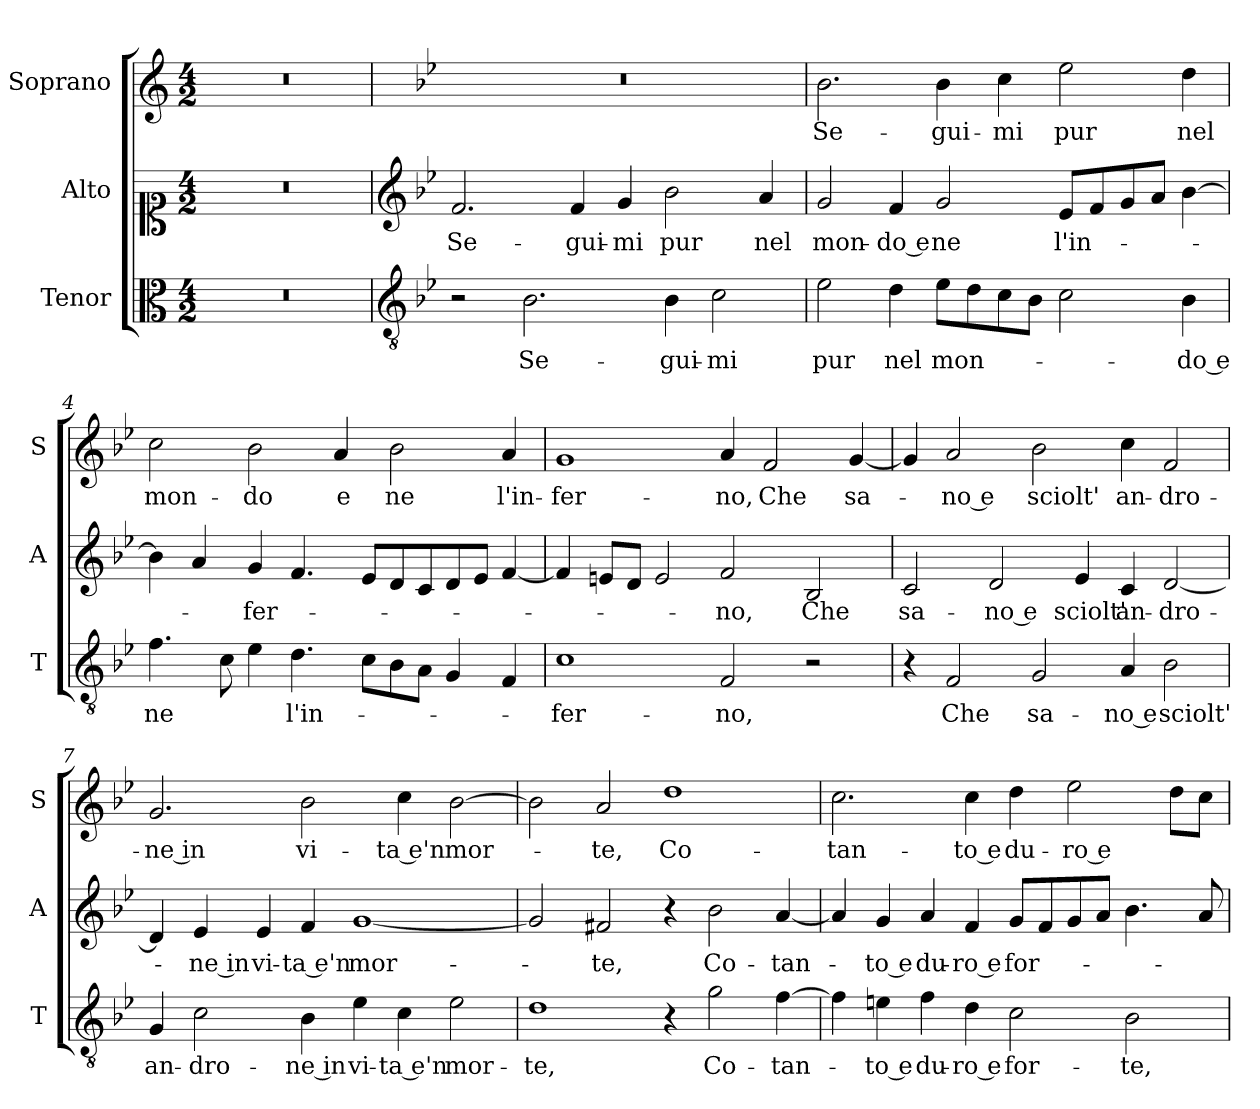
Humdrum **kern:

**kern	**text	**kern	**text	**kern	**text
*part3	*part3	*part2	*part2	*part1	*part1
*staff3	*staff3	*staff2	*staff2	*staff1	*staff1
*I"Tenor	*	*I"Alto	*	*I"Soprano	*
*I'T	*	*I'A	*	*I'S	*
*clefC3	*	*clefC1	*	*clefG2	*
*k[]	*	*k[]	*	*k[]	*
*C:	*	*C:	*	*C:	*
*M4/2	*	*M4/2	*	*M4/2	*
=1	=1	=1	=1	=1	=1
0r	.	0r	.	0r	.
=2	=2	=2	=2	=2	=2
*clefGv2	*	*clefG2	*	*	*
*k[b-e-]	*	*k[b-e-]	*	*k[b-e-]	*
*B-:	*	*B-:	*	*B-:	*
!	!	!	!LO:LY:b	!	!
2r	.	2.f/	Se-	0r	.
!	!LO:LY:b	!	!	!	!
2.B-\	Se-	.	.	.	.
!	!	!	!LO:LY:b	!	!
.	.	4f/	-gui-	.	.
!	!	!	!LO:LY:b	!	!
.	.	4g/	-mi	.	.
!	!LO:LY:b	!	!LO:LY:b	!	!
4B-\	-gui-	2b-\	pur	.	.
!	!LO:LY:b	!	!	!	!
2c\	-mi	.	.	.	.
!	!	!	!LO:LY:b	!	!
.	.	4a/	nel	.	.
=3	=3	=3	=3	=3	=3
!	!LO:LY:b	!	!LO:LY:b	!	!LO:LY:b
2e-\	pur	2g/	mon-	2.b-\	Se-
!	!LO:LY:b	!	!LO:LY:b	!	!
4d\	nel	4f/	-do e	.	.
!	!LO:LY:b	!	!LO:LY:b	!	!LO:LY:b
8e-\L	mon-	2g/	ne	4b-\	-gui-
8d\	.	.	.	.	.
!	!	!	!	!	!LO:LY:b
8c\	.	.	.	4cc\	-mi
8B-\J	.	.	.	.	.
!	!	!	!LO:LY:b	!	!LO:LY:b
2c\	.	8e-/L	l'in-	2ee-\	pur
.	.	8f/	.	.	.
.	.	8g/	.	.	.
.	.	8a/J	.	.	.
!	!LO:LY:b	!	!	!	!LO:LY:b
4B-\	-do e	[4b-\	.	4dd\	nel
!!LO:LB:g=z
=4	=4	=4	=4	=4	=4
!	!LO:LY:b	!	!	!	!LO:LY:b
4.f\	ne	4b-\]	.	2cc\	mon-
.	.	4a/	.	.	.
8c\	.	.	.	.	.
!	!	!	!LO:LY:b	!	!LO:LY:b
4e-\	.	4g/	-fer-	2b-\	-do
!	!LO:LY:b	!	!	!	!
4.d\	l'in-	4.f/	.	.	.
!	!	!	!	!	!LO:LY:b
.	.	.	.	4a/	e
8c\L	.	8e-/L	.	.	.
!	!	!	!	!	!LO:LY:b
8B-\	.	8d/	.	2b-\	ne
8A\J	.	8c/	.	.	.
4G/	.	8d/	.	.	.
.	.	8e-/J	.	.	.
!	!	!	!	!	!LO:LY:b
4F/	.	[4f/	.	4a/	l'in-
=5	=5	=5	=5	=5	=5
!	!LO:LY:b	!	!	!	!LO:LY:b
1c	-fer-	4f/]	.	1g	-fer-
.	.	8en/L	.	.	.
.	.	8d/J	.	.	.
.	.	2e/	.	.	.
!	!LO:LY:b	!	!LO:LY:b	!	!LO:LY:b
2F/	-no,	2f/	-no,	4a/	-no,
!	!	!	!	!	!LO:LY:b
.	.	.	.	2f/	Che
!	!	!	!LO:LY:b	!	!
2r	.	2B-/	Che	.	.
!	!	!	!	!	!LO:LY:b
.	.	.	.	[4g/	sa-
=6	=6	=6	=6	=6	=6
!	!	!	!LO:LY:b	!	!
4r	.	2c/	sa-	4g/]	.
!	!LO:LY:b	!	!	!	!LO:LY:b
2F/	Che	.	.	2a/	-no e
!	!	!	!LO:LY:b	!	!
.	.	2d/	-no e	.	.
!	!LO:LY:b	!	!	!	!LO:LY:b
2G/	sa-	.	.	2b-\	sciolt'
!	!	!	!LO:LY:b	!	!
.	.	4e-/	sciolt'	.	.
!	!LO:LY:b	!	!LO:LY:b	!	!LO:LY:b
4A/	-no e	4c/	an-	4cc\	an-
!	!LO:LY:b	!	!LO:LY:b	!	!LO:LY:b
2B-\	sciolt'	[2d/	-dro-	2f/	-dro-
!!LO:LB:g=z
=7	=7	=7	=7	=7	=7
!	!LO:LY:b	!	!	!	!LO:LY:b
4G/	an-	4d/]	.	2.g/	-ne in
!	!LO:LY:b	!	!LO:LY:b	!	!
2c\	-dro-	4e-/	-ne in	.	.
!	!	!	!LO:LY:b	!	!
.	.	4e-/	vi-	.	.
!	!LO:LY:b	!	!LO:LY:b	!	!LO:LY:b
4B-\	-ne in	4f/	-ta e'n	2b-\	vi-
!	!LO:LY:b	!	!LO:LY:b	!	!
4e-\	vi-	[1g	mor-	.	.
!	!LO:LY:b	!	!	!	!LO:LY:b
4c\	-ta e'n	.	.	4cc\	-ta e'n
!	!LO:LY:b	!	!	!	!LO:LY:b
2e-\	mor-	.	.	[2b-\	mor-
=8	=8	=8	=8	=8	=8
!	!LO:LY:b	!	!	!	!
1d	-te,	2g/]	.	2b-\]	.
!	!	!	!LO:LY:b	!	!LO:LY:b
.	.	2f#X/	-te,	2a/	-te,
!	!	!	!	!	!LO:LY:b
4r	.	4r	.	1dd	Co-
!	!LO:LY:b	!	!LO:LY:b	!	!
2g\	Co-	2b-\	Co-	.	.
!	!LO:LY:b	!	!LO:LY:b	!	!
[4f\	-tan-	[4a/	-tan-	.	.
=9	=9	=9	=9	=9	=9
!	!	!	!	!	!LO:LY:b
4f\]	.	4a/]	.	2.cc\	-tan-
!	!LO:LY:b	!	!LO:LY:b	!	!
4en\	-to e	4g/	-to e	.	.
!	!LO:LY:b	!	!LO:LY:b	!	!
4f\	du-	4a/	du-	.	.
!	!LO:LY:b	!	!LO:LY:b	!	!LO:LY:b
4d\	-ro e	4f/	-ro e	4cc\	-to e
!	!LO:LY:b	!	!LO:LY:b	!	!LO:LY:b
2c\	for-	8g/L	for-	4dd\	du-
.	.	8f/	.	.	.
!	!	!	!	!	!LO:LY:b
.	.	8g/	.	2ee-\	-ro e
.	.	8a/J	.	.	.
!	!LO:LY:b	!	!	!	!
2B-\	-te,	4.b-\	.	.	.
.	.	.	.	8dd\L	.
.	.	8a/	.	8cc\J	.
=	=	=	=	=	=
*-	*-	*-	*-	*-	*-
